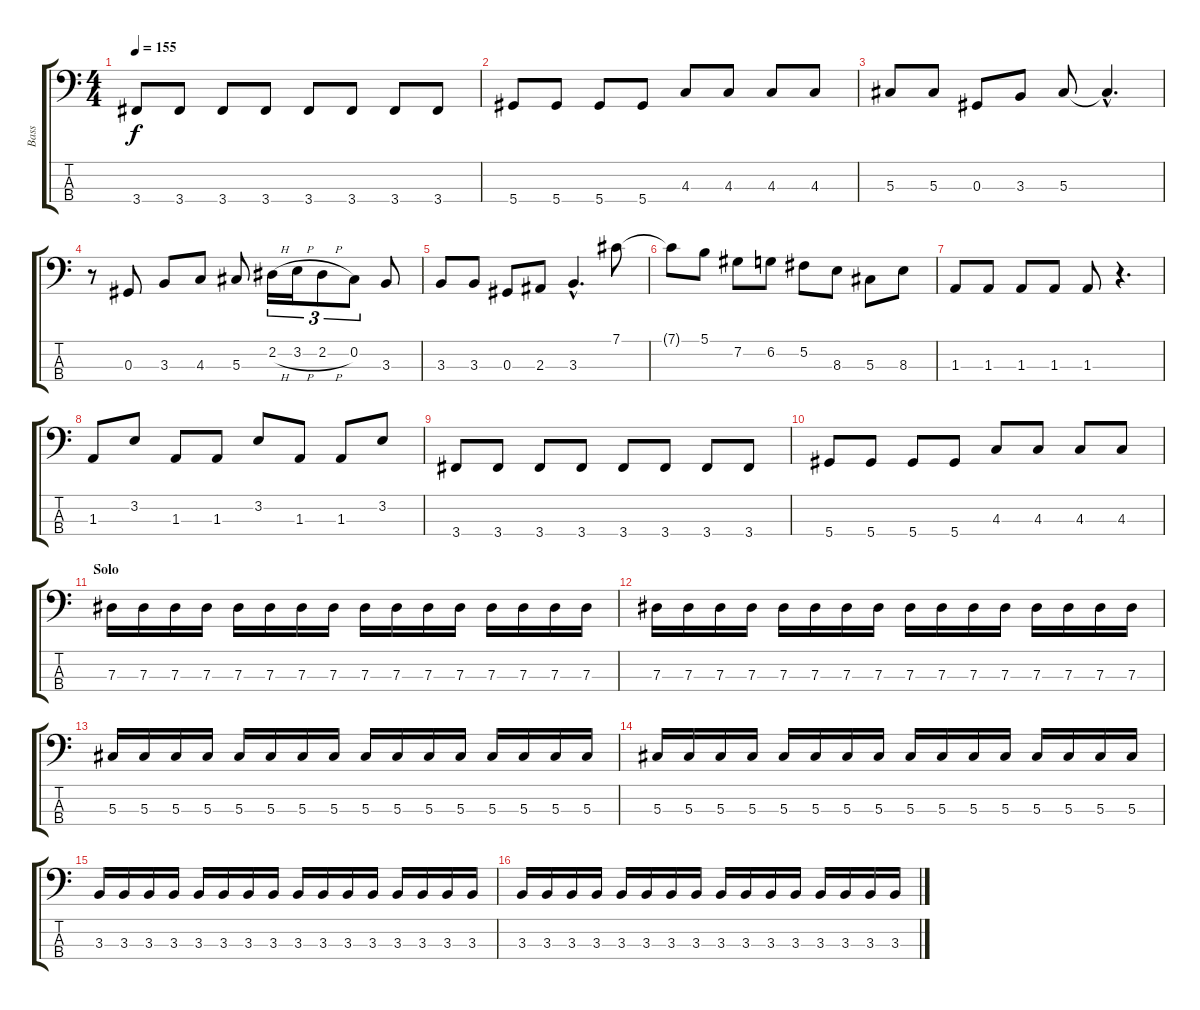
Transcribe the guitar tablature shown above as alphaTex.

\track ("Bass" "Bass") {instrument electricbassfinger}
\staff {score tabs}
\tuning (Gb2 Db2 Ab1 Eb1) {hide}
\ts (4 4)
\tempo 155
\clef f4
\ks c
3.4.8{dy f} 3.4.8 3.4.8 3.4.8 3.4.8 3.4.8 3.4.8 3.4.8 |
5.4.8 5.4.8 5.4.8 5.4.8 4.3.8 4.3.8 4.3.8 4.3.8 |
5.3.8 5.3.8 0.3.8 3.3.8 5.3.8 5.3{hac t}.4{d} |
r.8 0.3.8 3.3.8 4.3.8 5.3.8 2.2{h}.16{tu (3 2)} 3.2{h}.16{tu (3 2)} 2.2{h}.8{tu (3 2)} 0.2.8{tu (3 2)} 3.3.8 |
3.3.8 3.3.8 0.3.8 2.3.8 3.3{hac}.4{d} 7.1.8 |
7.1{t}.8 5.1.8 7.2.8 6.2.8 5.2.8 8.3.8 5.3.8 8.3.8 |
1.3.8 1.3.8 1.3.8 1.3.8 1.3.8 r.4{d} |
1.3.8 3.2.8 1.3.8 1.3.8 3.2.8 1.3.8 1.3.8 3.2.8 |
3.4.8 3.4.8 3.4.8 3.4.8 3.4.8 3.4.8 3.4.8 3.4.8 |
5.4.8 5.4.8 5.4.8 5.4.8 4.3.8 4.3.8 4.3.8 4.3.8 |
\section ("" "Solo")
7.3.16 7.3.16 7.3.16 7.3.16 7.3.16 7.3.16 7.3.16 7.3.16 7.3.16 7.3.16 7.3.16 7.3.16 7.3.16 7.3.16 7.3.16 7.3.16 |
7.3.16 7.3.16 7.3.16 7.3.16 7.3.16 7.3.16 7.3.16 7.3.16 7.3.16 7.3.16 7.3.16 7.3.16 7.3.16 7.3.16 7.3.16 7.3.16 |
5.3.16 5.3.16 5.3.16 5.3.16 5.3.16 5.3.16 5.3.16 5.3.16 5.3.16 5.3.16 5.3.16 5.3.16 5.3.16 5.3.16 5.3.16 5.3.16 |
5.3.16 5.3.16 5.3.16 5.3.16 5.3.16 5.3.16 5.3.16 5.3.16 5.3.16 5.3.16 5.3.16 5.3.16 5.3.16 5.3.16 5.3.16 5.3.16 |
3.3.16 3.3.16 3.3.16 3.3.16 3.3.16 3.3.16 3.3.16 3.3.16 3.3.16 3.3.16 3.3.16 3.3.16 3.3.16 3.3.16 3.3.16 3.3.16 |
3.3.16 3.3.16 3.3.16 3.3.16 3.3.16 3.3.16 3.3.16 3.3.16 3.3.16 3.3.16 3.3.16 3.3.16 3.3.16 3.3.16 3.3.16 3.3.16
